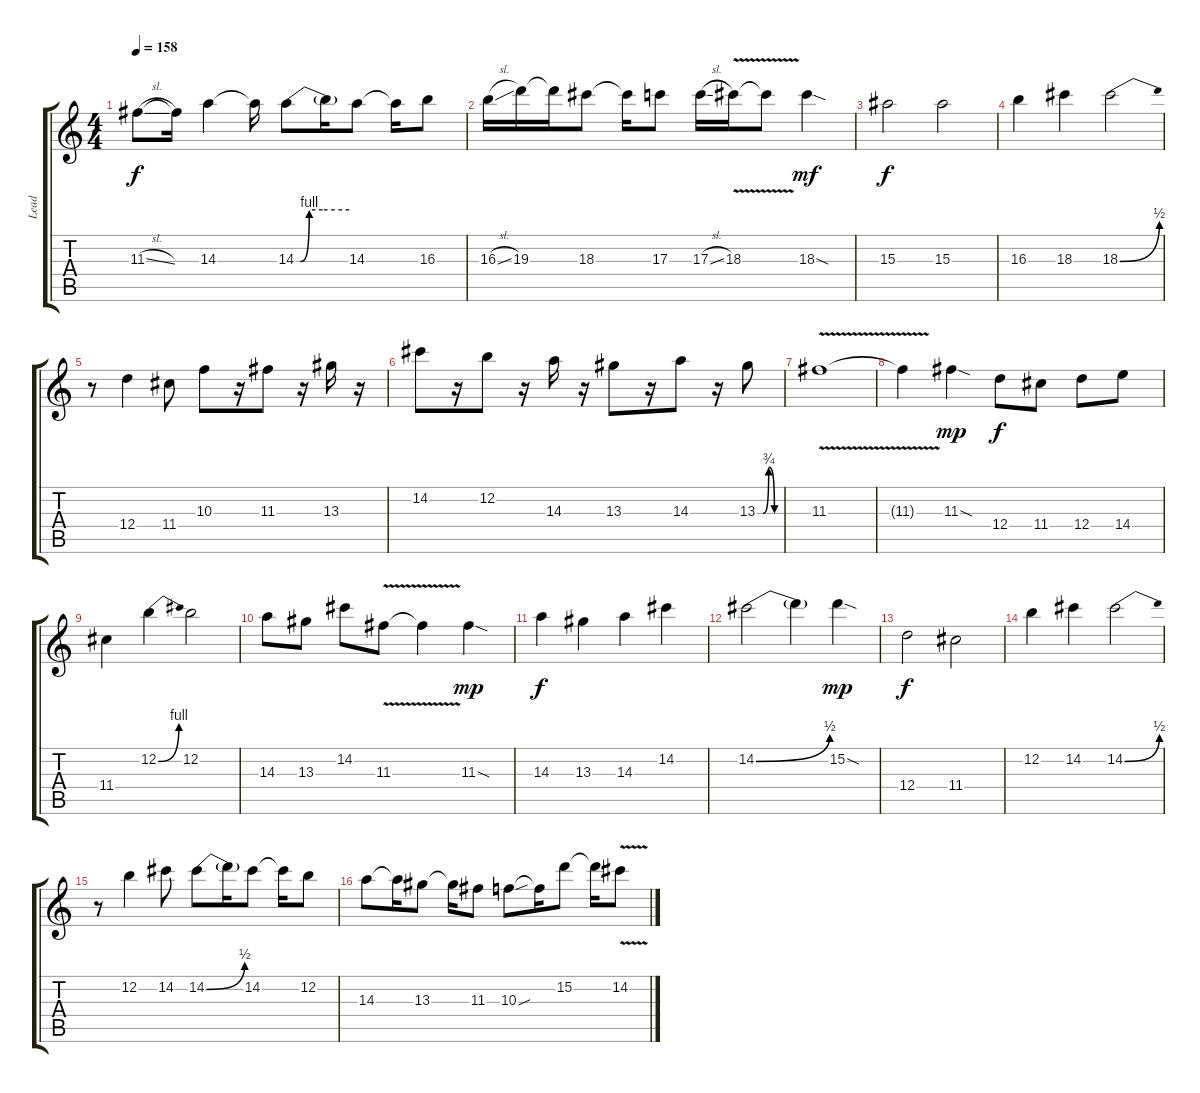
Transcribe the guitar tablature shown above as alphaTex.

\track ("Lead" "Lead") {instrument overdrivenguitar}
\staff {score tabs}
\tuning (E4 B3 G3 D3 A2 E2) {hide}
\ts (4 4)
\tempo 158
\clef g2
\ks c
11.3{sl}.8{dy f} 11.3{t}.16 14.3.4 14.3{t}.16 14.3{be (custom 0 0 5 0 15 4 30 4 60 4)}.8 14.3{t}.16 14.3.8 14.3{t}.16 16.3.8 |
16.3{sl}.16 19.3.16 19.3{t}.16 18.3.8 18.3{t}.16 17.3.8 17.3{sl}.16 18.3{v}.16 18.3{t}.8 18.3{sod}.4{dy mf} |
\section ("" "")
15.3.2{dy f} 15.3.2 |
16.3.4 18.3.4 18.3{be (bend 0 0 60 2)}.2 |
r.8 12.4.4 11.4.8 10.3.8 r.16 11.3.8 r.16 13.3.16 r.16 |
14.2.8 r.16 12.2.8 r.16 14.3.16 r.16 13.3.8 r.16 14.3.8 r.16 13.3{be (custom 0 0 15 0 30 3 45 0 60 0)}.8 |
11.3{v}.1 |
11.3{t}.4 11.3{sod}.4{dy mp} 12.4.8{dy f} 11.4.8 12.4.8 14.4.8 |
\section ("" "")
11.4.4 12.2{be (bend 0 0 60 4)}.4 12.2.2 |
14.3.8 13.3.8 14.2.8 11.3{v}.8 11.3{t}.4 11.3{sod}.4{dy mp} |
14.3.4{dy f} 13.3.4 14.3.4 14.2.4 |
14.2{be (bend 0 0 60 2)}.2 14.2{t}.4 15.2{sod}.4{dy mp} |
12.4.2{dy f} 11.4.2 |
12.2.4 14.2.4 14.2{be (bend 0 0 60 2)}.2 |
r.8 12.2.4 14.2.8 14.2{be (bend 0 0 60 2)}.8 14.2{t}.16 14.2.8 14.2{t}.16 12.2.8 |
14.3.8 14.3{t}.16 13.3.8 13.3{t}.16 11.3.8 10.3{sou}.8 10.3{t}.16 15.2.8 15.2{t}.16 14.2{v}.8
